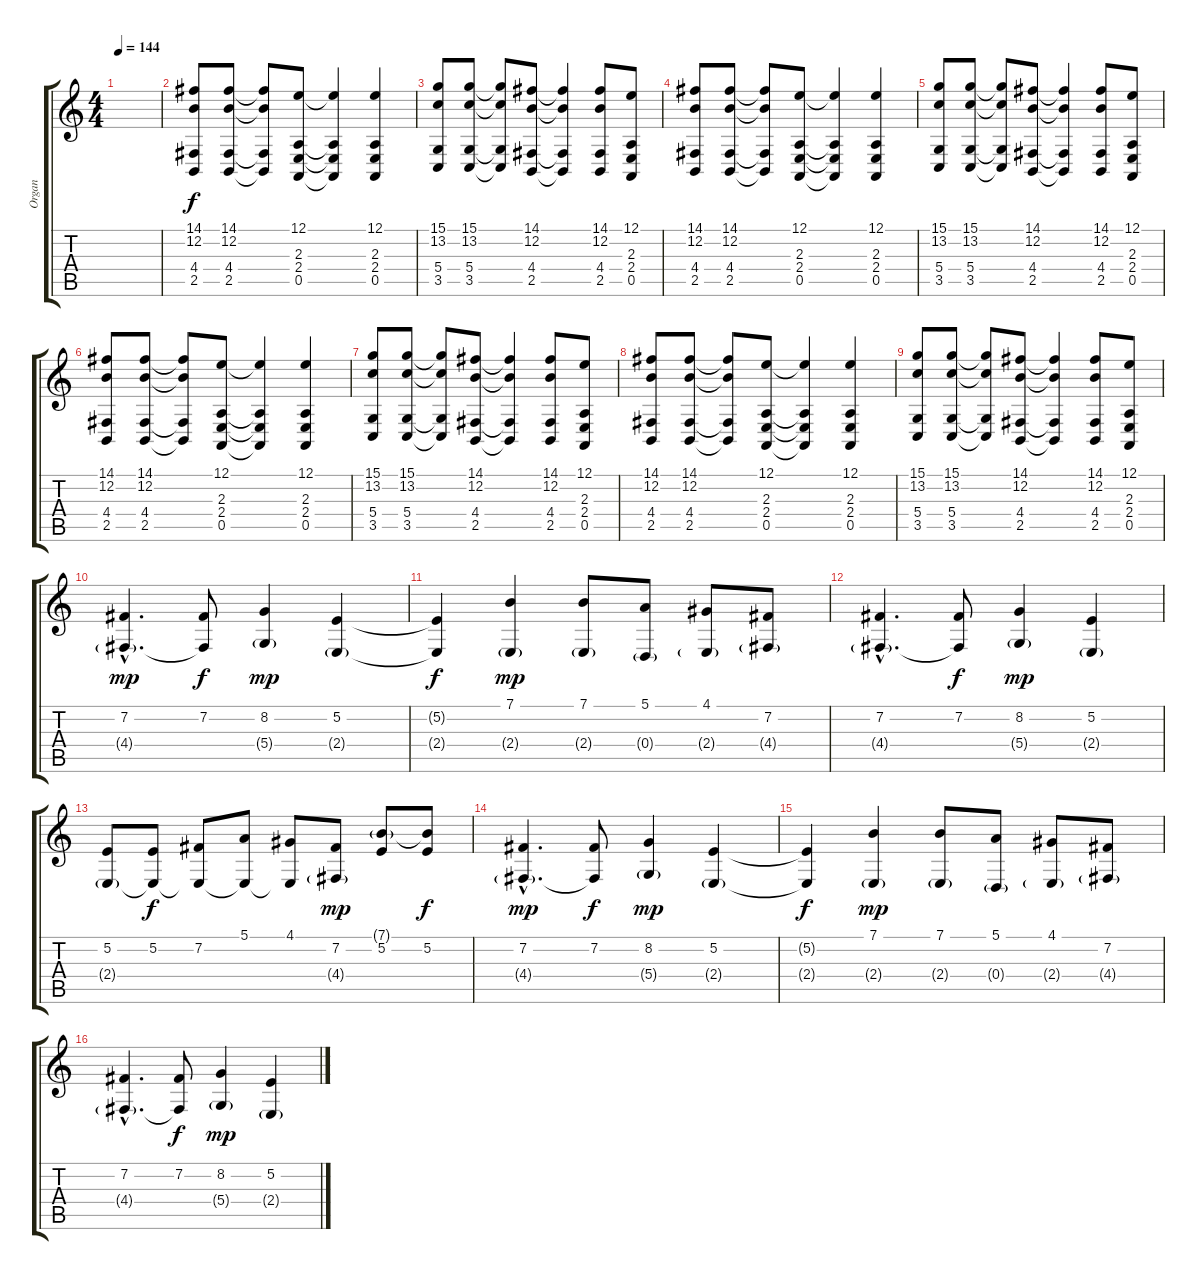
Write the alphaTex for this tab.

\track ("Organ" "Organ") {instrument reedorgan}
\staff {score tabs}
\tuning (E4 B3 G3 D3 A2 E2) {hide}
\ts (4 4)
\tempo 144
\clef g2
\ks c
|
(14.1 12.2 4.4 2.5).8 (14.1 12.2 4.4 2.5).8 (14.1{t} 12.2{t} 4.4{t} 2.5{t}).8 (12.1 2.3 2.4 0.5).8 (12.1{t} 2.3{t} 2.4{t} 0.5{t}).4 (12.1 2.3 2.4 0.5).4 |
(15.1 13.2 5.4 3.5).8 (15.1 13.2 5.4 3.5).8 (15.1{t} 13.2{t} 5.4{t} 3.5{t}).8 (14.1 12.2 4.4 2.5).8 (14.1{t} 12.2{t} 4.4{t} 2.5{t}).4 (14.1 12.2 4.4 2.5).8 (12.1 2.3 2.4 0.5).8 |
(14.1 12.2 4.4 2.5).8 (14.1 12.2 4.4 2.5).8 (14.1{t} 12.2{t} 4.4{t} 2.5{t}).8 (12.1 2.3 2.4 0.5).8 (12.1{t} 2.3{t} 2.4{t} 0.5{t}).4 (12.1 2.3 2.4 0.5).4 |
(15.1 13.2 5.4 3.5).8 (15.1 13.2 5.4 3.5).8 (15.1{t} 13.2{t} 5.4{t} 3.5{t}).8 (14.1 12.2 4.4 2.5).8 (14.1{t} 12.2{t} 4.4{t} 2.5{t}).4 (14.1 12.2 4.4 2.5).8 (12.1 2.3 2.4 0.5).8 |
(14.1 12.2 4.4 2.5).8 (14.1 12.2 4.4 2.5).8 (14.1{t} 12.2{t} 4.4{t} 2.5{t}).8 (12.1 2.3 2.4 0.5).8 (12.1{t} 2.3{t} 2.4{t} 0.5{t}).4 (12.1 2.3 2.4 0.5).4 |
(15.1 13.2 5.4 3.5).8 (15.1 13.2 5.4 3.5).8 (15.1{t} 13.2{t} 5.4{t} 3.5{t}).8 (14.1 12.2 4.4 2.5).8 (14.1{t} 12.2{t} 4.4{t} 2.5{t}).4 (14.1 12.2 4.4 2.5).8 (12.1 2.3 2.4 0.5).8 |
(14.1 12.2 4.4 2.5).8 (14.1 12.2 4.4 2.5).8 (14.1{t} 12.2{t} 4.4{t} 2.5{t}).8 (12.1 2.3 2.4 0.5).8 (12.1{t} 2.3{t} 2.4{t} 0.5{t}).4 (12.1 2.3 2.4 0.5).4 |
(15.1 13.2 5.4 3.5).8 (15.1 13.2 5.4 3.5).8 (15.1{t} 13.2{t} 5.4{t} 3.5{t}).8 (14.1 12.2 4.4 2.5).8 (14.1{t} 12.2{t} 4.4{t} 2.5{t}).4 (14.1 12.2 4.4 2.5).8 (12.1 2.3 2.4 0.5).8 |
(7.2{hac} 4.4{g hac}).4{d dy mp instrument fx5brightness} (7.2 4.4{t}).8{dy f} (8.2 5.4{g}).4{dy mp} (5.2 2.4{g}).4 |
(5.2{t} 2.4{t}).4{dy f} (7.1 2.4{g}).4{dy mp} (7.1 2.4{g}).8 (5.1 0.4{g}).8 (4.1 2.4{g}).8 (7.2 4.4{g}).8 |
(7.2{hac} 4.4{g hac}).4{d} (7.2 4.4{t}).8{dy f} (8.2 5.4{g}).4{dy mp} (5.2 2.4{g}).4 |
(5.2 2.4{g}).8 (5.2 2.4{t}).8{dy f} (7.2 2.4{t}).8 (5.1 2.4{t}).8 (4.1 2.4{t}).8 (7.2 4.4{g}).8{dy mp} (7.1{g} 5.2).8 (7.1{t} 5.2).8{dy f} |
(7.2{hac} 4.4{g hac}).4{d dy mp} (7.2 4.4{t}).8{dy f} (8.2 5.4{g}).4{dy mp} (5.2 2.4{g}).4 |
(5.2{t} 2.4{t}).4{dy f} (7.1 2.4{g}).4{dy mp} (7.1 2.4{g}).8 (5.1 0.4{g}).8 (4.1 2.4{g}).8 (7.2 4.4{g}).8 |
(7.2{hac} 4.4{g hac}).4{d} (7.2 4.4{t}).8{dy f} (8.2 5.4{g}).4{dy mp} (5.2 2.4{g}).4
